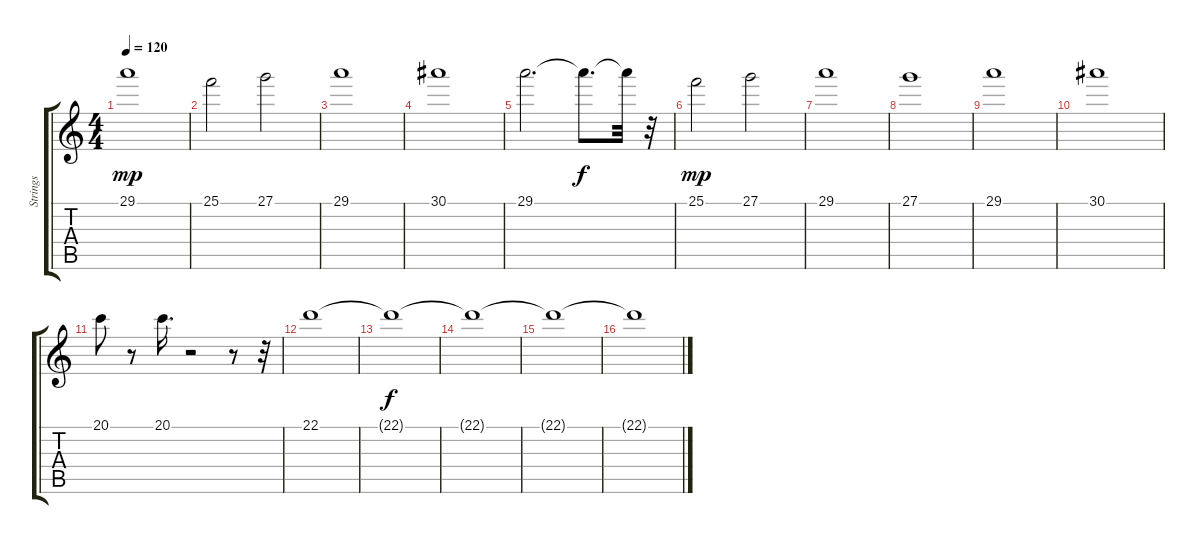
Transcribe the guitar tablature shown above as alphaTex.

\track ("Strings" "Strings") {instrument stringensemble1}
\staff {score tabs}
\tuning (E4 B3 G3 D3 A2 E2) {hide}
\ts (4 4)
\tempo 120
\clef g2
\ks c
29.1.1{dy mp} |
25.1.2 27.1.2 |
29.1.1 |
30.1.1 |
29.1.2{d} 29.1{t}.8{d dy f} 29.1{t}.32 r.32 |
25.1.2{dy mp} 27.1.2 |
29.1.1 |
27.1.1 |
29.1.1 |
30.1.1 |
20.1.8 r.8 20.1.16{d} r.2 r.8 r.32 |
22.1.1 |
22.1{t}.1{dy f} |
22.1{t}.1 |
22.1{t}.1 |
22.1{t}.1
